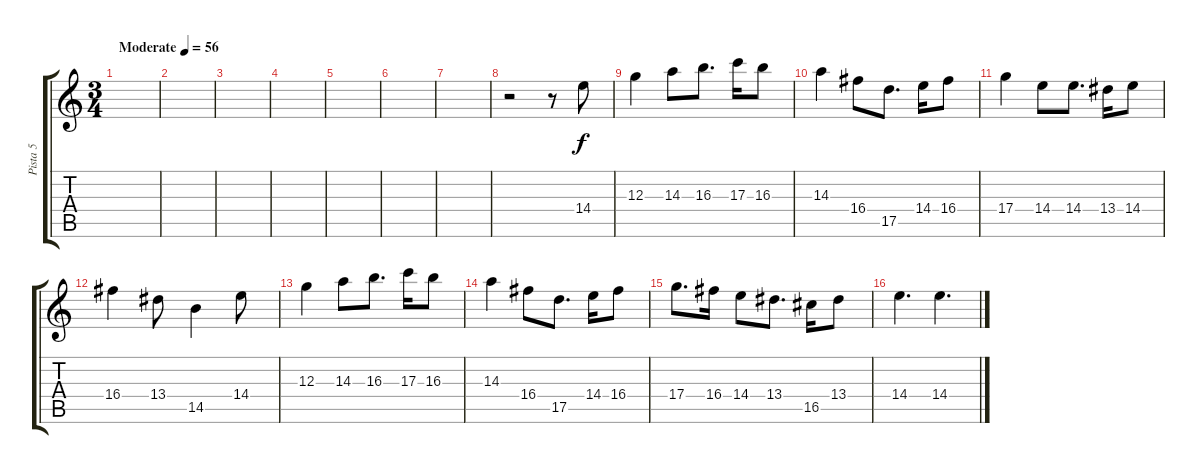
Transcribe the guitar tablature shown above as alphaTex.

\track ("Pista 5" "Pista 5") {instrument electricguitarjazz}
\staff {score tabs}
\tuning (E4 B3 G3 D3 A2 E2) {hide}
\ts (3 4)
\tempo (56 "Moderate")
\clef g2
\ks c
|
|
|
|
|
|
|
r.2 r.8 14.4.8 |
12.3.4 14.3.8 16.3.8{d} 17.3.16 16.3.8 |
14.3.4 16.4.8 17.5.8{d} 14.4.16 16.4.8 |
17.4.4 14.4.8 14.4.8{d} 13.4.16 14.4.8 |
16.4.4 13.4.8 14.5.4 14.4.8 |
12.3.4 14.3.8 16.3.8{d} 17.3.16 16.3.8 |
14.3.4 16.4.8 17.5.8{d} 14.4.16 16.4.8 |
17.4.8{d} 16.4.16 14.4.8 13.4.8{d} 16.5.16 13.4.8 |
14.4.4{d} 14.4.4{d}
